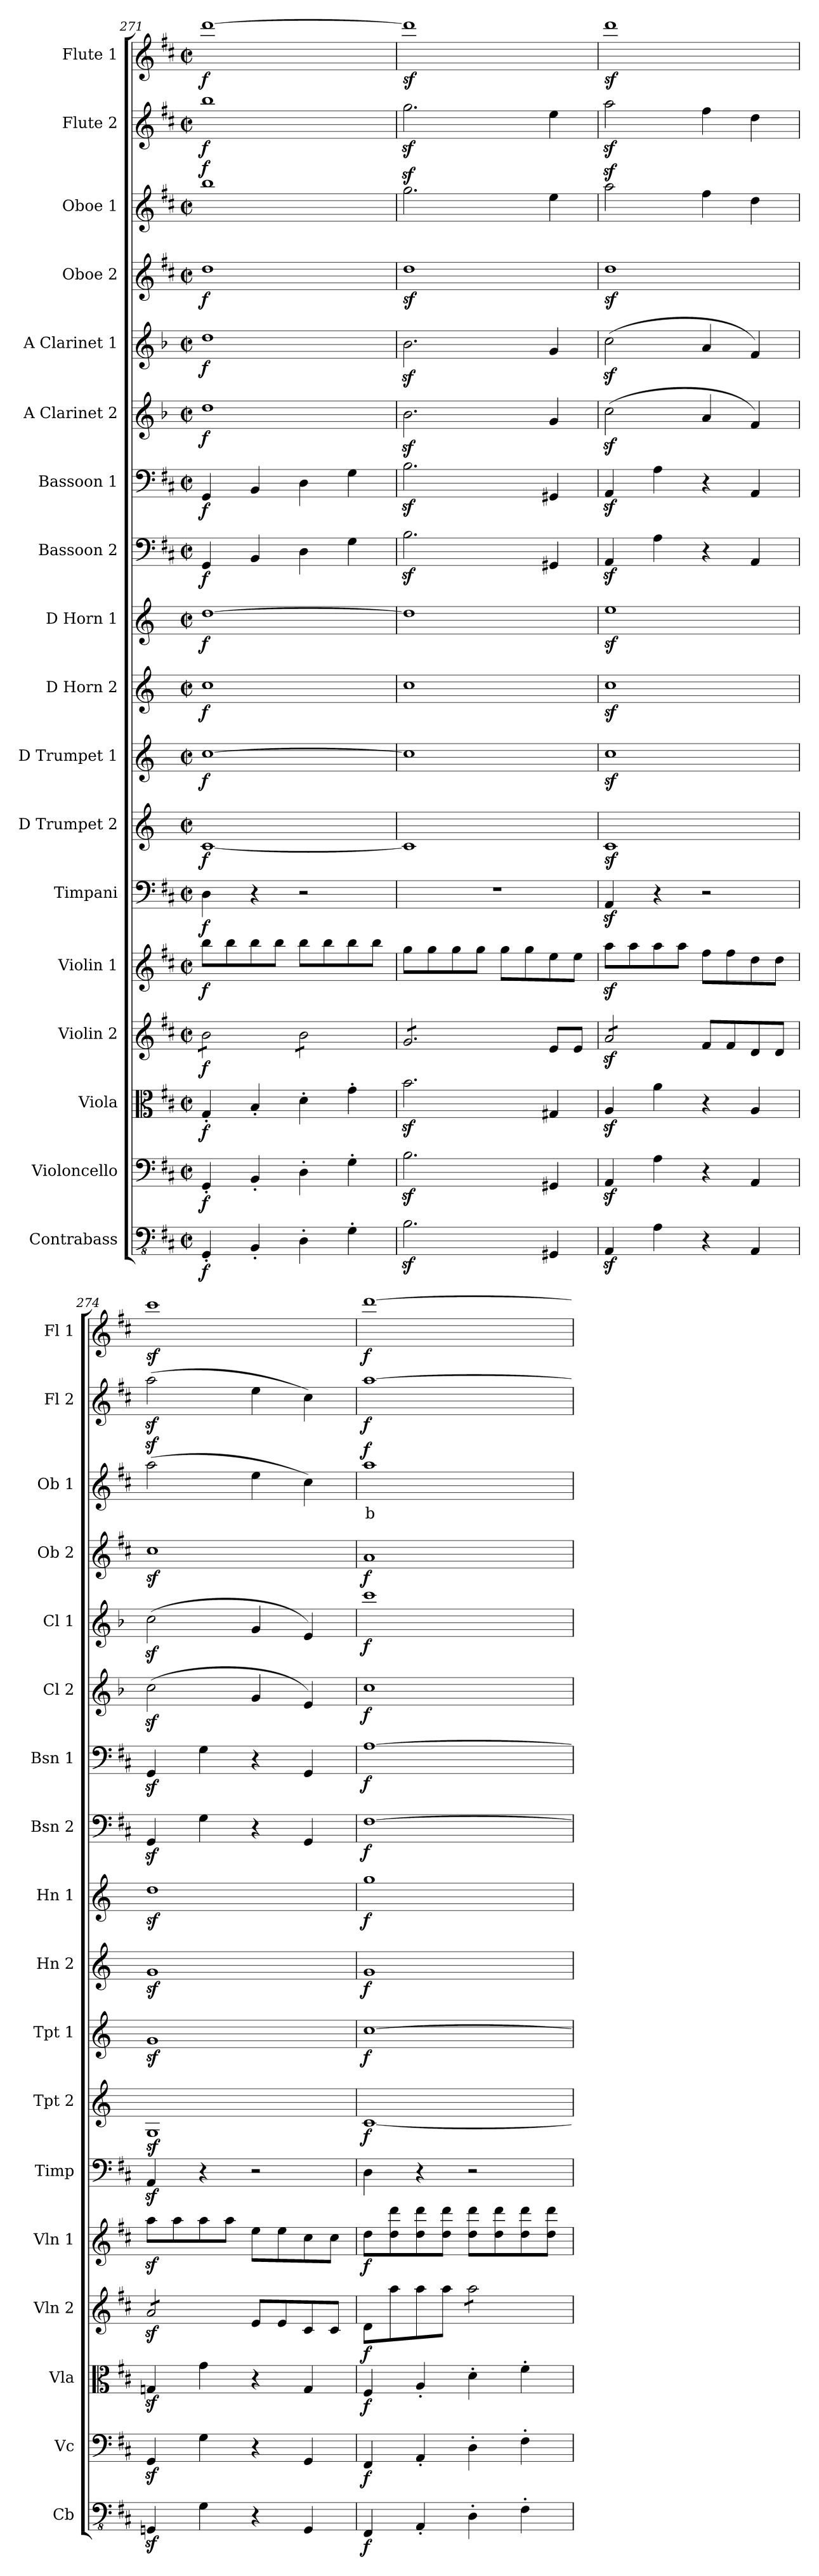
**kern	**dynam	**kern	**dynam	**kern	**dynam	**kern	**dynam	**kern	**dynam	**kern	**dynam	**kern	**dynam	**kern	**dynam	**kern	**dynam	**kern	**dynam	**kern	**dynam	**kern	**dynam	**kern	**dynam	**kern	**dynam	**kern	**dynam	**kern	**text	**dynam	**kern	**dynam	**kern	**dynam
*part18	*part18	*part17	*part17	*part16	*part16	*part15	*part15	*part14	*part14	*part13	*part13	*part12	*part12	*part11	*part11	*part10	*part10	*part9	*part9	*part8	*part8	*part7	*part7	*part6	*part6	*part5	*part5	*part4	*part4	*part3	*part3	*part3	*part2	*part2	*part1	*part1
*staff18	*staff18	*staff17	*staff17	*staff16	*staff16	*staff15	*staff15	*staff14	*staff14	*staff13	*staff13	*staff12	*staff12	*staff11	*staff11	*staff10	*staff10	*staff9	*staff9	*staff8	*staff8	*staff7	*staff7	*staff6	*staff6	*staff5	*staff5	*staff4	*staff4	*staff3	*staff3	*staff3	*staff2	*staff2	*staff1	*staff1
*I"Contrabass	*	*I"Violoncello	*	*I"Viola	*	*I"Violin 2	*	*I"Violin 1	*	*I"Timpani	*	*I"D Trumpet 2	*	*I"D Trumpet 1	*	*I"D Horn 2	*	*I"D Horn 1	*	*I"Bassoon 2	*	*I"Bassoon 1	*	*I"A Clarinet 2	*	*I"A Clarinet 1	*	*I"Oboe 2	*	*I"Oboe 1	*	*	*I"Flute 2	*	*I"Flute 1	*
*I'Cb	*	*I'Vc	*	*I'Vla	*	*I'Vln 2	*	*I'Vln 1	*	*I'Timp	*	*I'Tpt 2	*	*I'Tpt 1	*	*I'Hn 2	*	*I'Hn 1	*	*I'Bsn 2	*	*I'Bsn 1	*	*I'Cl 2	*	*I'Cl 1	*	*I'Ob 2	*	*I'Ob 1	*	*	*I'Fl 2	*	*I'Fl 1	*
*clefFv4	*	*clefF4	*	*clefC3	*	*clefG2	*	*clefG2	*	*clefF4	*	*clefG2	*	*clefG2	*	*clefG2	*	*clefG2	*	*clefF4	*	*clefF4	*	*clefG2	*	*clefG2	*	*clefG2	*	*clefG2	*	*	*clefG2	*	*clefG2	*
*	*	*	*	*	*	*	*	*	*	*	*	*ITrd-1c-2	*	*ITrd-1c-2	*	*ITrd6c10	*	*ITrd6c10	*	*	*	*	*	*ITrd2c3	*	*ITrd2c3	*	*	*	*	*	*	*	*	*	*
*k[f#c#]	*	*k[f#c#]	*	*k[f#c#]	*	*k[f#c#]	*	*k[f#c#]	*	*k[f#c#]	*	*k[f#c#]	*	*k[f#c#]	*	*k[f#c#]	*	*k[f#c#]	*	*k[f#c#]	*	*k[f#c#]	*	*k[f#c#]	*	*k[f#c#]	*	*k[f#c#]	*	*k[f#c#]	*	*	*k[f#c#]	*	*k[f#c#]	*
*M2/2	*	*M2/2	*	*M2/2	*	*M2/2	*	*M2/2	*	*M2/2	*	*M2/2	*	*M2/2	*	*M2/2	*	*M2/2	*	*M2/2	*	*M2/2	*	*M2/2	*	*M2/2	*	*M2/2	*	*M2/2	*	*	*M2/2	*	*M2/2	*
*met(c|)	*	*met(c|)	*	*met(c|)	*	*met(c|)	*	*met(c|)	*	*met(c|)	*	*met(c|)	*	*met(c|)	*	*met(c|)	*	*met(c|)	*	*met(c|)	*	*met(c|)	*	*met(c|)	*	*met(c|)	*	*met(c|)	*	*met(c|)	*	*	*met(c|)	*	*met(c|)	*
=271	=271	=271	=271	=271	=271	=271	=271	=271	=271	=271	=271	=271	=271	=271	=271	=271	=271	=271	=271	=271	=271	=271	=271	=271	=271	=271	=271	=271	=271	=271	=271	=271	=271	=271	=271	=271
!	!LO:DY:b	!	!LO:DY:b	!	!LO:DY:b	!	!LO:DY:b	!	!LO:DY:b	!	!LO:DY:b	!	!LO:DY:b	!	!LO:DY:b	!	!LO:DY:b	!	!LO:DY:b	!	!LO:DY:b	!	!LO:DY:b	!	!LO:DY:b	!	!LO:DY:b	!	!LO:DY:b	!	!	!LO:DY:b	!	!LO:DY:b	!	!LO:DY:b
*	*	*	*	*	*	*tremolo	*	*	*	*	*	*	*	*	*	*	*	*	*	*	*	*	*	*	*	*	*	*	*	*	*	*	*	*	*	*
4GGG'/	f	4GG'/	f	4G'/	f	8b\L	f	8bb\L	f	4D\	f	[1d	f	[1dd	f	1d	f	[1e	f	4GG/	f	4GG/	f	1b	f	1b	f	1dd	f	1bb	.	f	1bb	f	[1ddd	f
.	.	.	.	.	.	8b\	.	8bb\	.	.	.	.	.	.	.	.	.	.	.	.	.	.	.	.	.	.	.	.	.	.	.	.	.	.	.	.
4BBB'/	.	4BB'/	.	4B'/	.	8b\	.	8bb\	.	4r	.	.	.	.	.	.	.	.	.	4BB/	.	4BB/	.	.	.	.	.	.	.	.	.	.	.	.	.	.
.	.	.	.	.	.	8b\J	.	8bb\J	.	.	.	.	.	.	.	.	.	.	.	.	.	.	.	.	.	.	.	.	.	.	.	.	.	.	.	.
4DD'\	.	4D'\	.	4d'\	.	8b\L	.	8bb\L	.	2r	.	.	.	.	.	.	.	.	.	4D\	.	4D\	.	.	.	.	.	.	.	.	.	.	.	.	.	.
.	.	.	.	.	.	8b\	.	8bb\	.	.	.	.	.	.	.	.	.	.	.	.	.	.	.	.	.	.	.	.	.	.	.	.	.	.	.	.
4GG'\	.	4G'\	.	4g'\	.	8b\	.	8bb\	.	.	.	.	.	.	.	.	.	.	.	4G\	.	4G\	.	.	.	.	.	.	.	.	.	.	.	.	.	.
.	.	.	.	.	.	8b\J	.	8bb\J	.	.	.	.	.	.	.	.	.	.	.	.	.	.	.	.	.	.	.	.	.	.	.	.	.	.	.	.
=272	=272	=272	=272	=272	=272	=272	=272	=272	=272	=272	=272	=272	=272	=272	=272	=272	=272	=272	=272	=272	=272	=272	=272	=272	=272	=272	=272	=272	=272	=272	=272	=272	=272	=272	=272	=272
2.BBz<\	.	2.Bz<\	.	2.bz<\	.	8g/L	.	8gg\L	.	1r	.	1d]	.	1dd]	.	1d	.	1e]	.	2.Bz<\	.	2.Bz<\	.	2.gz<\	.	2.gz<\	.	1ddz<	.	2.ggz<\	.	.	2.ggz<\	.	1dddz<]	.
.	.	.	.	.	.	8g/	.	8gg\	.	.	.	.	.	.	.	.	.	.	.	.	.	.	.	.	.	.	.	.	.	.	.	.	.	.	.	.
.	.	.	.	.	.	8g/	.	8gg\	.	.	.	.	.	.	.	.	.	.	.	.	.	.	.	.	.	.	.	.	.	.	.	.	.	.	.	.
.	.	.	.	.	.	8g/	.	8gg\J	.	.	.	.	.	.	.	.	.	.	.	.	.	.	.	.	.	.	.	.	.	.	.	.	.	.	.	.
.	.	.	.	.	.	8g/	.	8gg\L	.	.	.	.	.	.	.	.	.	.	.	.	.	.	.	.	.	.	.	.	.	.	.	.	.	.	.	.
.	.	.	.	.	.	8g/J	.	8gg\	.	.	.	.	.	.	.	.	.	.	.	.	.	.	.	.	.	.	.	.	.	.	.	.	.	.	.	.
*	*	*	*	*	*	*Xtremolo	*	*	*	*	*	*	*	*	*	*	*	*	*	*	*	*	*	*	*	*	*	*	*	*	*	*	*	*	*	*
4GGG#X/	.	4GG#X/	.	4G#X/	.	8e/L	.	8ee\	.	.	.	.	.	.	.	.	.	.	.	4GG#X/	.	4GG#X/	.	4e/	.	4e/	.	.	.	4ee\	.	.	4ee\	.	.	.
.	.	.	.	.	.	8e/J	.	8ee\J	.	.	.	.	.	.	.	.	.	.	.	.	.	.	.	.	.	.	.	.	.	.	.	.	.	.	.	.
=273	=273	=273	=273	=273	=273	=273	=273	=273	=273	=273	=273	=273	=273	=273	=273	=273	=273	=273	=273	=273	=273	=273	=273	=273	=273	=273	=273	=273	=273	=273	=273	=273	=273	=273	=273	=273
*	*	*	*	*	*	*tremolo	*	*	*	*	*	*	*	*	*	*	*	*	*	*	*	*	*	*	*	*	*	*	*	*	*	*	*	*	*	*
4AAAz</	.	4AAz</	.	4Az</	.	8az</L	.	8aaz<\L	.	4AAz</	.	1dz<	.	1ddz<	.	1dz<	.	1f#z<	.	4AAz</	.	4AAz</	.	(2az<\	.	(2az<\	.	1ddz<	.	2aaz<\	.	.	2aaz<\	.	1dddz<	.
.	.	.	.	.	.	8az</	.	8aa\	.	.	.	.	.	.	.	.	.	.	.	.	.	.	.	.	.	.	.	.	.	.	.	.	.	.	.	.
4AA\	.	4A\	.	4a\	.	8az</	.	8aa\	.	4r	.	.	.	.	.	.	.	.	.	4A\	.	4A\	.	.	.	.	.	.	.	.	.	.	.	.	.	.
.	.	.	.	.	.	8az</J	.	8aa\J	.	.	.	.	.	.	.	.	.	.	.	.	.	.	.	.	.	.	.	.	.	.	.	.	.	.	.	.
*	*	*	*	*	*	*Xtremolo	*	*	*	*	*	*	*	*	*	*	*	*	*	*	*	*	*	*	*	*	*	*	*	*	*	*	*	*	*	*
4r	.	4r	.	4r	.	8f#/L	.	8ff#\L	.	2r	.	.	.	.	.	.	.	.	.	4r	.	4r	.	4f#/	.	4f#/	.	.	.	4ff#\	.	.	4ff#\	.	.	.
.	.	.	.	.	.	8f#/	.	8ff#\	.	.	.	.	.	.	.	.	.	.	.	.	.	.	.	.	.	.	.	.	.	.	.	.	.	.	.	.
4AAA/	.	4AA/	.	4A/	.	8d/	.	8dd\	.	.	.	.	.	.	.	.	.	.	.	4AA/	.	4AA/	.	4d/)	.	4d/)	.	.	.	4dd\	.	.	4dd\	.	.	.
.	.	.	.	.	.	8d/J	.	8dd\J	.	.	.	.	.	.	.	.	.	.	.	.	.	.	.	.	.	.	.	.	.	.	.	.	.	.	.	.
=274	=274	=274	=274	=274	=274	=274	=274	=274	=274	=274	=274	=274	=274	=274	=274	=274	=274	=274	=274	=274	=274	=274	=274	=274	=274	=274	=274	=274	=274	=274	=274	=274	=274	=274	=274	=274
*	*	*	*	*	*	*tremolo	*	*	*	*	*	*	*	*	*	*	*	*	*	*	*	*	*	*	*	*	*	*	*	*	*	*	*	*	*	*
4GGGnz</	.	4GGz</	.	4Gnz</	.	8az</L	.	8aaz<\L	.	4AAz</	.	1Az<	.	1az<	.	1Az<	.	1ez<	.	4GGz</	.	4GGz</	.	(2az<\	.	(2az<\	.	1cc#z<	.	(2aaz<\	.	.	(2aaz<\	.	1ccc#z<	.
.	.	.	.	.	.	8az</	.	8aa\	.	.	.	.	.	.	.	.	.	.	.	.	.	.	.	.	.	.	.	.	.	.	.	.	.	.	.	.
4GG\	.	4G\	.	4g\	.	8az</	.	8aa\	.	4r	.	.	.	.	.	.	.	.	.	4G\	.	4G\	.	.	.	.	.	.	.	.	.	.	.	.	.	.
.	.	.	.	.	.	8az</J	.	8aa\J	.	.	.	.	.	.	.	.	.	.	.	.	.	.	.	.	.	.	.	.	.	.	.	.	.	.	.	.
*	*	*	*	*	*	*Xtremolo	*	*	*	*	*	*	*	*	*	*	*	*	*	*	*	*	*	*	*	*	*	*	*	*	*	*	*	*	*	*
4r	.	4r	.	4r	.	8e/L	.	8ee\L	.	2r	.	.	.	.	.	.	.	.	.	4r	.	4r	.	4e/	.	4e/	.	.	.	4ee\	.	.	4ee\	.	.	.
.	.	.	.	.	.	8e/	.	8ee\	.	.	.	.	.	.	.	.	.	.	.	.	.	.	.	.	.	.	.	.	.	.	.	.	.	.	.	.
4GGG/	.	4GG/	.	4G/	.	8c#/	.	8cc#\	.	.	.	.	.	.	.	.	.	.	.	4GG/	.	4GG/	.	4c#/)	.	4c#/)	.	.	.	4cc#\)	.	.	4cc#\)	.	.	.
.	.	.	.	.	.	8c#/J	.	8cc#\J	.	.	.	.	.	.	.	.	.	.	.	.	.	.	.	.	.	.	.	.	.	.	.	.	.	.	.	.
=275	=275	=275	=275	=275	=275	=275	=275	=275	=275	=275	=275	=275	=275	=275	=275	=275	=275	=275	=275	=275	=275	=275	=275	=275	=275	=275	=275	=275	=275	=275	=275	=275	=275	=275	=275	=275
!	!LO:DY:b	!	!LO:DY:b	!	!LO:DY:b	!	!LO:DY:b	!	!LO:DY:b	!	!	!	!LO:DY:b	!	!LO:DY:b	!	!LO:DY:b	!	!LO:DY:b	!	!LO:DY:b	!	!LO:DY:b	!	!LO:DY:b	!	!LO:DY:b	!	!LO:DY:b	!	!LO:LY:b:color=#FF0000	!LO:DY:b	!	!LO:DY:b	!	!LO:DY:b
4FFF#/	f	4FF#/	f	4F#/	f	8d\L	f	8dd\L	f	4D\	.	[1d	f	[1dd	f	1A	f	1a	f	[1F#	f	[1A	f	1a	f	1aa	f	1a	f	1aa	b	f	[1aa	f	[1ddd	f
.	.	.	.	.	.	8aa\	.	8dd\ 8ddd\	.	.	.	.	.	.	.	.	.	.	.	.	.	.	.	.	.	.	.	.	.	.	.	.	.	.	.	.
4AAA'/	.	4AA'/	.	4A'/	.	8aa\	.	8dd\ 8ddd\	.	4r	.	.	.	.	.	.	.	.	.	.	.	.	.	.	.	.	.	.	.	.	.	.	.	.	.	.
.	.	.	.	.	.	8aa\J	.	8dd\ 8ddd\J	.	.	.	.	.	.	.	.	.	.	.	.	.	.	.	.	.	.	.	.	.	.	.	.	.	.	.	.
*	*	*	*	*	*	*tremolo	*	*	*	*	*	*	*	*	*	*	*	*	*	*	*	*	*	*	*	*	*	*	*	*	*	*	*	*	*	*
4DD'\	.	4D'\	.	4d'\	.	8aa\L	.	8dd\ 8ddd\L	.	2r	.	.	.	.	.	.	.	.	.	.	.	.	.	.	.	.	.	.	.	.	.	.	.	.	.	.
.	.	.	.	.	.	8aa\	.	8dd\ 8ddd\	.	.	.	.	.	.	.	.	.	.	.	.	.	.	.	.	.	.	.	.	.	.	.	.	.	.	.	.
4FF#'\	.	4F#'\	.	4f#'\	.	8aa\	.	8dd\ 8ddd\	.	.	.	.	.	.	.	.	.	.	.	.	.	.	.	.	.	.	.	.	.	.	.	.	.	.	.	.
.	.	.	.	.	.	8aa\J	.	8dd\ 8ddd\J	.	.	.	.	.	.	.	.	.	.	.	.	.	.	.	.	.	.	.	.	.	.	.	.	.	.	.	.
*	*	*	*	*	*	*Xtremolo	*	*	*	*	*	*	*	*	*	*	*	*	*	*	*	*	*	*	*	*	*	*	*	*	*	*	*	*	*	*
=	=	=	=	=	=	=	=	=	=	=	=	=	=	=	=	=	=	=	=	=	=	=	=	=	=	=	=	=	=	=	=	=	=	=	=	=
*-	*-	*-	*-	*-	*-	*-	*-	*-	*-	*-	*-	*-	*-	*-	*-	*-	*-	*-	*-	*-	*-	*-	*-	*-	*-	*-	*-	*-	*-	*-	*-	*-	*-	*-	*-	*-
